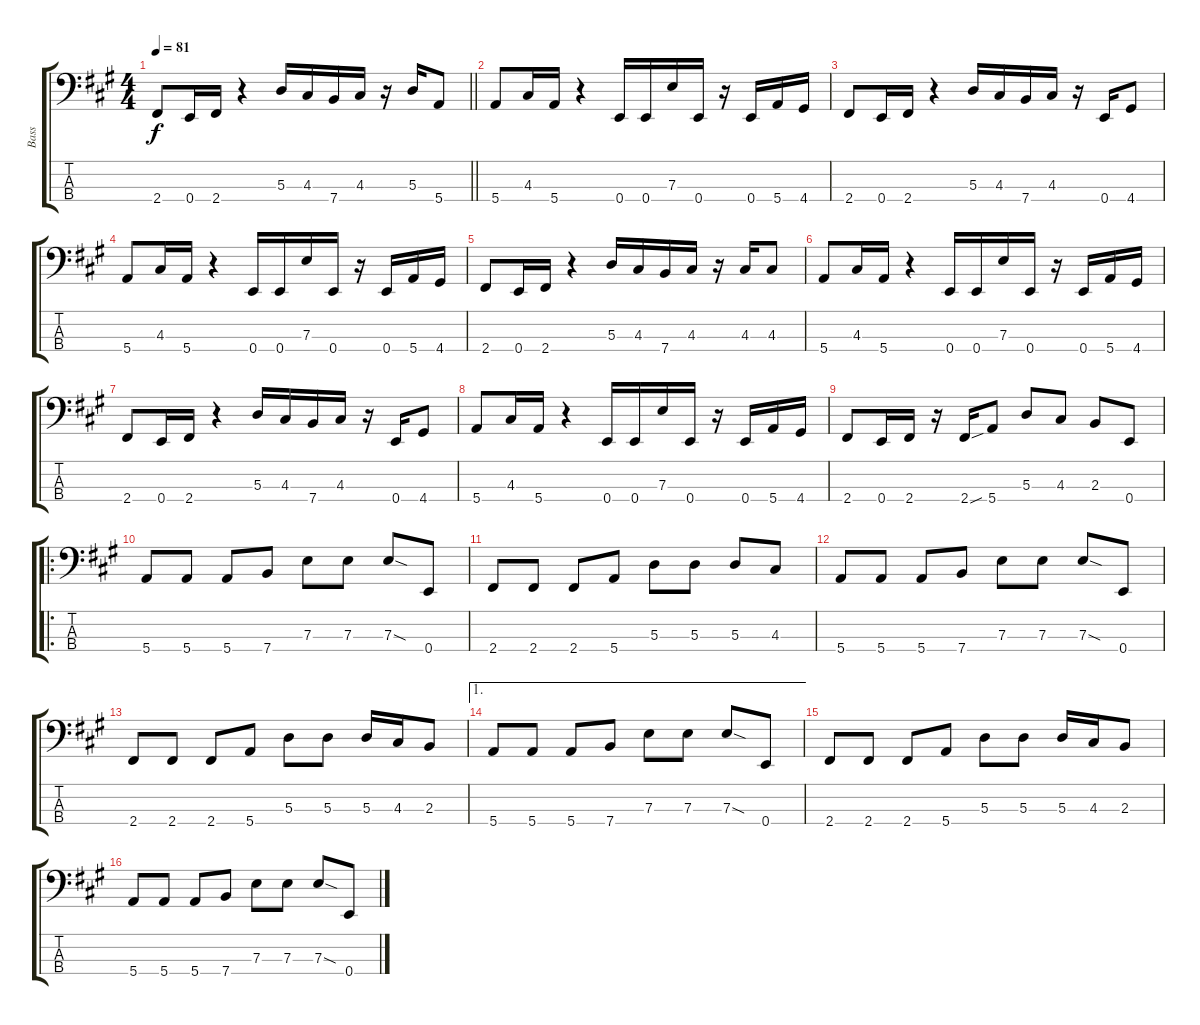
\track ("Bass" "Bass") {instrument electricbasspick}
\staff {score tabs}
\tuning (G2 D2 A1 E1) {hide}
\ts (4 4)
\tempo 81
\clef f4
\barLineRight lightlight
\ks a
2.4.8{dy f} 0.4.16 2.4.16 r.4 5.3.16 4.3.16 7.4.16 4.3.16 r.16 5.3.16 5.4.8 |
5.4.8 4.3.16 5.4.16 r.4 0.4.16 0.4.16 7.3.16 0.4.16 r.16 0.4.16 5.4.16 4.4.16 |
2.4.8 0.4.16 2.4.16 r.4 5.3.16 4.3.16 7.4.16 4.3.16 r.16 0.4.16 4.4.8 |
5.4.8 4.3.16 5.4.16 r.4 0.4.16 0.4.16 7.3.16 0.4.16 r.16 0.4.16 5.4.16 4.4.16 |
2.4.8 0.4.16 2.4.16 r.4 5.3.16 4.3.16 7.4.16 4.3.16 r.16 4.3.16 4.3.8 |
5.4.8 4.3.16 5.4.16 r.4 0.4.16 0.4.16 7.3.16 0.4.16 r.16 0.4.16 5.4.16 4.4.16 |
2.4.8 0.4.16 2.4.16 r.4 5.3.16 4.3.16 7.4.16 4.3.16 r.16 0.4.16 4.4.8 |
5.4.8 4.3.16 5.4.16 r.4 0.4.16 0.4.16 7.3.16 0.4.16 r.16 0.4.16 5.4.16 4.4.16 |
2.4.8 0.4.16 2.4.16 r.16 2.4{sou}.16 5.4.8 5.3.8 4.3.8 2.3.8 0.4.8 |
\ro
5.4.8 5.4.8 5.4.8 7.4.8 7.3.8 7.3.8 7.3{sod}.8 0.4.8 |
2.4.8 2.4.8 2.4.8 5.4.8 5.3.8 5.3.8 5.3.8 4.3.8 |
5.4.8 5.4.8 5.4.8 7.4.8 7.3.8 7.3.8 7.3{sod}.8 0.4.8 |
2.4.8 2.4.8 2.4.8 5.4.8 5.3.8 5.3.8 5.3.16 4.3.16 2.3.8 |
\ae 1
5.4.8 5.4.8 5.4.8 7.4.8 7.3.8 7.3.8 7.3{sod}.8 0.4.8 |
2.4.8 2.4.8 2.4.8 5.4.8 5.3.8 5.3.8 5.3.16 4.3.16 2.3.8 |
5.4.8 5.4.8 5.4.8 7.4.8 7.3.8 7.3.8 7.3{sod}.8 0.4.8
